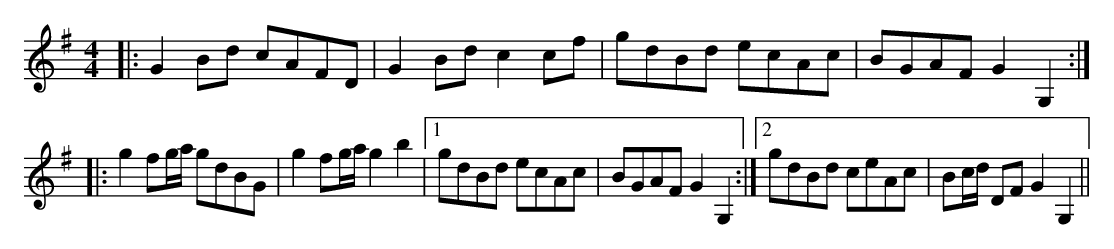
X:1
M:4/4
K:G
|:G2Bd cAFD|G2Bd c2cf|gdBd ecAc|BGAFG2G,2:|
|:g2 fg/a/ gdBG|g2 fg/a/g2b2|1 gdBd ecAc|BGAFG2G,2:|2 gdBd ceAc|Bc/d/ DF G2G,2||
